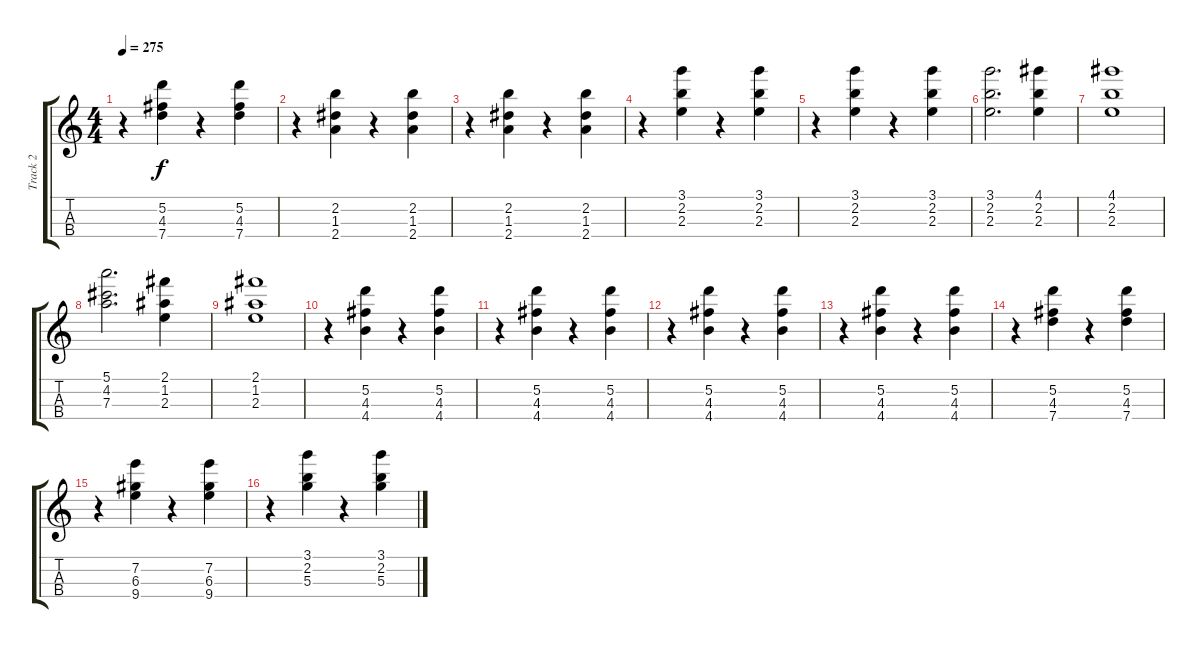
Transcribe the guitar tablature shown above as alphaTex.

\track ("Track 2" "Track 2") {instrument acousticguitarsteel}
\staff {score tabs}
\tuning (E5 A4 D4 G3) {hide}
\ts (4 4)
\tempo 275
\clef g2
\ks c
r.4{dy f} (5.2 4.3 7.4).4 r.4 (5.2 4.3 7.4).4 |
r.4 (2.2 1.3 2.4).4 r.4 (2.2 1.3 2.4).4 |
r.4 (2.2 1.3 2.4).4 r.4 (2.2 1.3 2.4).4 |
r.4 (3.1 2.2 2.3).4 r.4 (3.1 2.2 2.3).4 |
r.4 (3.1 2.2 2.3).4 r.4 (3.1 2.2 2.3).4 |
(3.1 2.2 2.3).2{d} (4.1 2.2 2.3).4 |
(4.1 2.2 2.3).1 |
(5.1 4.2 7.3).2{d} (2.1 1.2 2.3).4 |
(2.1 1.2 2.3).1 |
r.4 (5.2 4.3 4.4).4 r.4 (5.2 4.3 4.4).4 |
r.4 (5.2 4.3 4.4).4 r.4 (5.2 4.3 4.4).4 |
r.4 (5.2 4.3 4.4).4 r.4 (5.2 4.3 4.4).4 |
r.4 (5.2 4.3 4.4).4 r.4 (5.2 4.3 4.4).4 |
r.4 (5.2 4.3 7.4).4 r.4 (5.2 4.3 7.4).4 |
r.4 (7.2 6.3 9.4).4 r.4 (7.2 6.3 9.4).4 |
r.4 (3.1 2.2 5.3).4 r.4 (3.1 2.2 5.3).4
